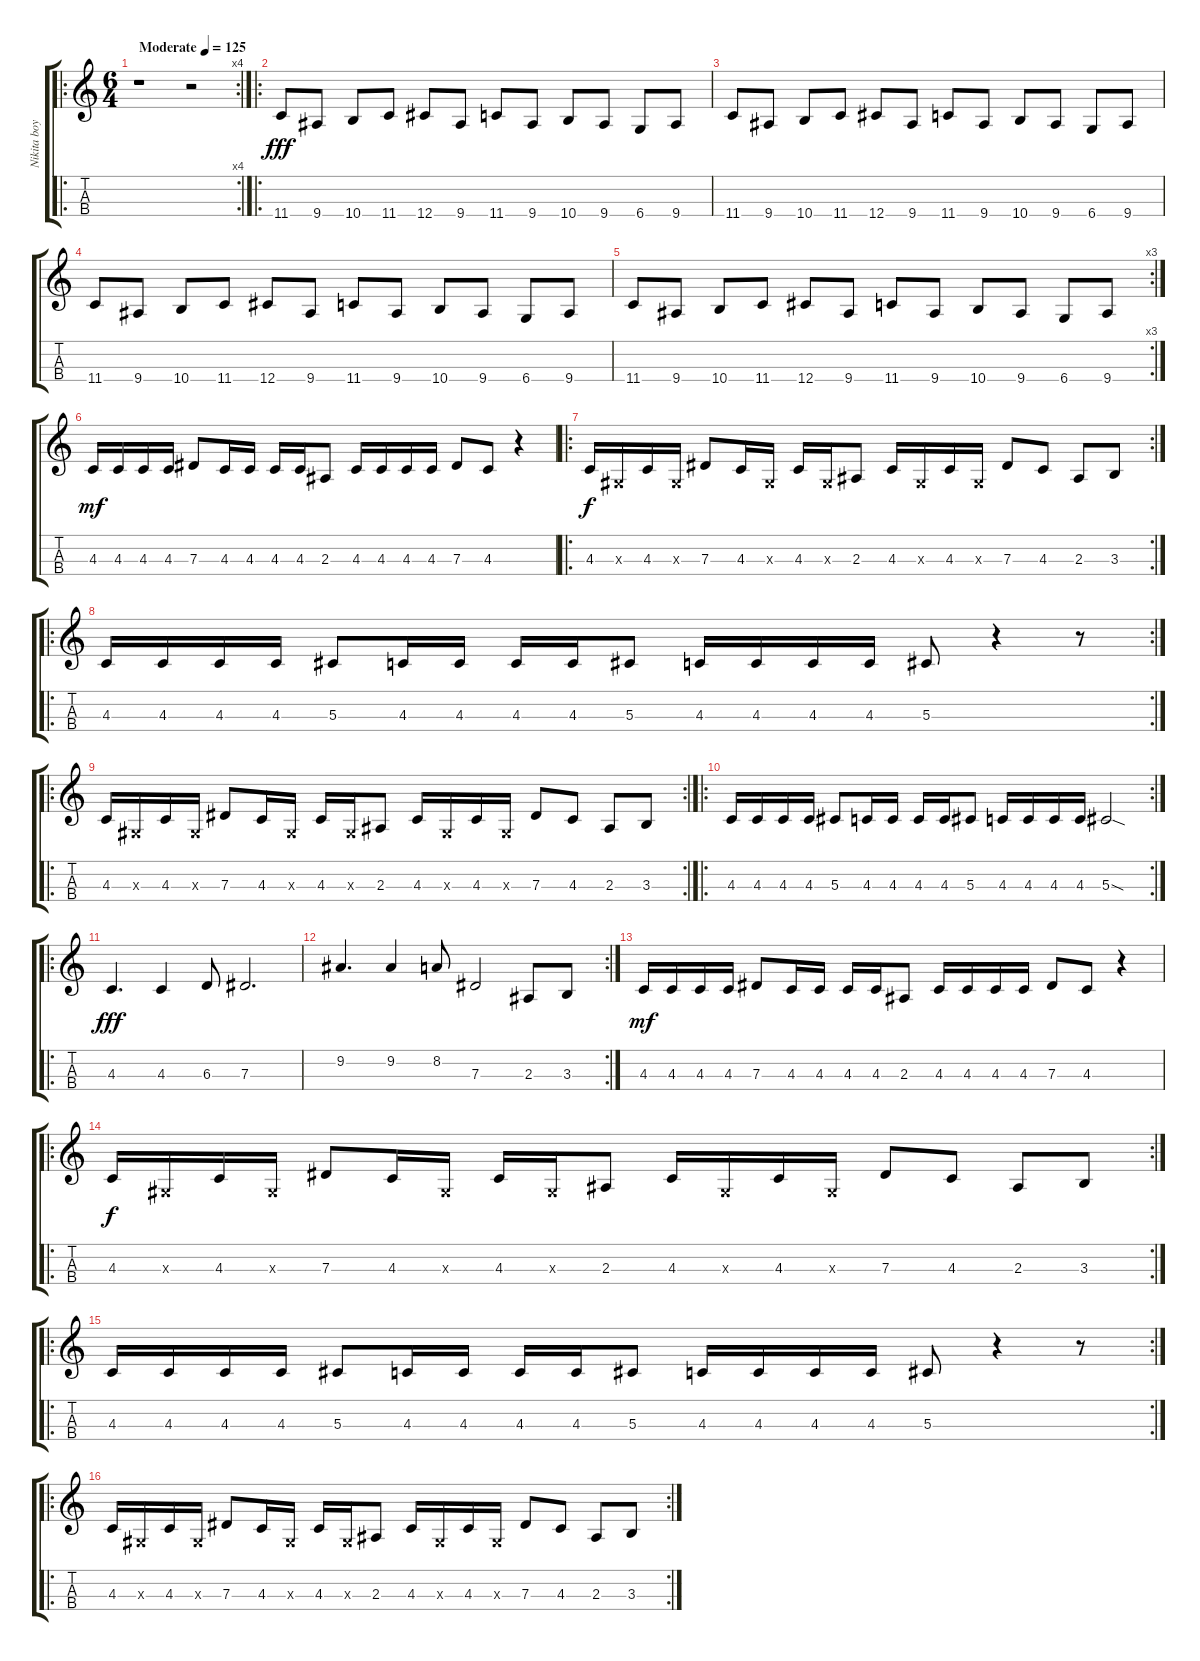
\track ("Nikita boy" "Nikita boy") {instrument electricbasspick}
\staff {score tabs}
\tuning (Gb3 Db3 Ab2 Db2) {hide}
\ro
\rc 4
\ts (6 4)
\tempo (125 "Moderate")
\clef g2
\ks c
r.1{dy fff instrument electricbasspick} r.2 |
\ro
11.4.8 9.4.8 10.4.8 11.4.8 12.4.8 9.4.8 11.4.8 9.4.8 10.4.8 9.4.8 6.4.8 9.4.8 |
11.4.8 9.4.8 10.4.8 11.4.8 12.4.8 9.4.8 11.4.8 9.4.8 10.4.8 9.4.8 6.4.8 9.4.8 |
11.4.8 9.4.8 10.4.8 11.4.8 12.4.8 9.4.8 11.4.8 9.4.8 10.4.8 9.4.8 6.4.8 9.4.8 |
\rc 3
11.4.8 9.4.8 10.4.8 11.4.8 12.4.8 9.4.8 11.4.8 9.4.8 10.4.8 9.4.8 6.4.8 9.4.8 |
4.3.16{dy mf} 4.3.16 4.3.16 4.3.16 7.3.8 4.3.16 4.3.16 4.3.16 4.3.16 2.3.8 4.3.16 4.3.16 4.3.16 4.3.16 7.3.8 4.3.8 r.4 |
\ro
\rc 2
4.3.16{dy f} 0.3{x}.16 4.3.16 0.3{x}.16 7.3.8 4.3.16 0.3{x}.16 4.3.16 0.3{x}.16 2.3.8 4.3.16 0.3{x}.16 4.3.16 0.3{x}.16 7.3.8 4.3.8 2.3.8 3.3.8 |
\ro
\rc 2
4.3.16 4.3.16 4.3.16 4.3.16 5.3.8 4.3.16 4.3.16 4.3.16 4.3.16 5.3.8 4.3.16 4.3.16 4.3.16 4.3.16 5.3.8 r.4 r.8 |
\ro
\rc 2
4.3.16 0.3{x}.16 4.3.16 0.3{x}.16 7.3.8 4.3.16 0.3{x}.16 4.3.16 0.3{x}.16 2.3.8 4.3.16 0.3{x}.16 4.3.16 0.3{x}.16 7.3.8 4.3.8 2.3.8 3.3.8 |
\ro
\rc 2
4.3.16 4.3.16 4.3.16 4.3.16 5.3.8 4.3.16 4.3.16 4.3.16 4.3.16 5.3.8 4.3.16 4.3.16 4.3.16 4.3.16 5.3{sod}.2 |
\ro
4.3.4{d dy fff} 4.3.4 6.3.8 7.3.2{d} |
\rc 2
9.2.4{d} 9.2.4 8.2.8 7.3.2 2.3.8 3.3.8 |
4.3.16{dy mf} 4.3.16 4.3.16 4.3.16 7.3.8 4.3.16 4.3.16 4.3.16 4.3.16 2.3.8 4.3.16 4.3.16 4.3.16 4.3.16 7.3.8 4.3.8 r.4 |
\ro
\rc 2
4.3.16{dy f} 0.3{x}.16 4.3.16 0.3{x}.16 7.3.8 4.3.16 0.3{x}.16 4.3.16 0.3{x}.16 2.3.8 4.3.16 0.3{x}.16 4.3.16 0.3{x}.16 7.3.8 4.3.8 2.3.8 3.3.8 |
\ro
\rc 2
4.3.16 4.3.16 4.3.16 4.3.16 5.3.8 4.3.16 4.3.16 4.3.16 4.3.16 5.3.8 4.3.16 4.3.16 4.3.16 4.3.16 5.3.8 r.4 r.8 |
\ro
\rc 2
4.3.16 0.3{x}.16 4.3.16 0.3{x}.16 7.3.8 4.3.16 0.3{x}.16 4.3.16 0.3{x}.16 2.3.8 4.3.16 0.3{x}.16 4.3.16 0.3{x}.16 7.3.8 4.3.8 2.3.8 3.3.8
